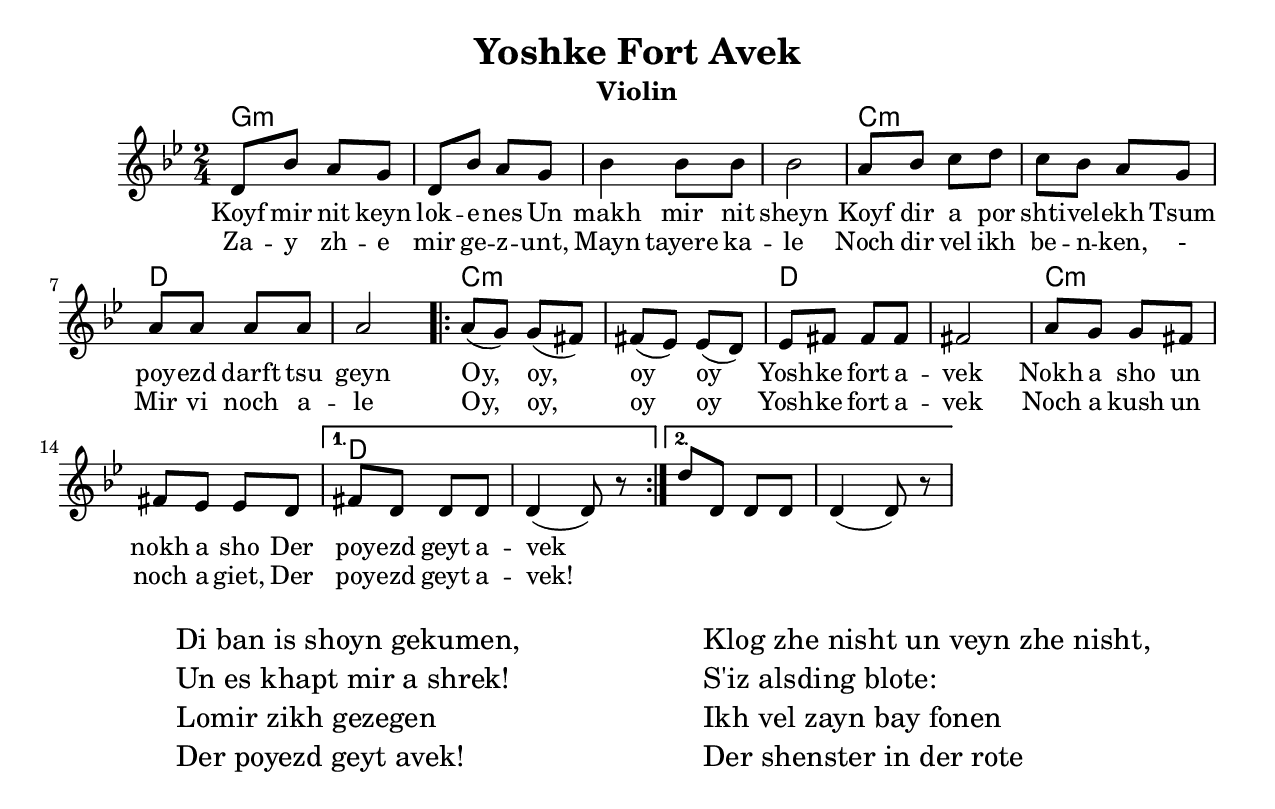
\version "2.18.0"
\include "english.ly"
%\pointAndClickOff
\paper{
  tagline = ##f
  print-all-headers = ##t
  #(set-paper-size "letter")
}
date = #(strftime "%d-%m-%Y" (localtime (current-time)))

%\markup{ \italic{ " Updated " \date  }  }

%\markup{ Got something to say? }

global = {
  \clef treble
  \key a \minor
  \time 2/4
  \set Score.markFormatter = #format-mark-box-alphabet
}

%#################################### Melody ########################
melody = \transpose e d \relative c' {
  \global
  %\partial 16*3 a16 d f   %lead in notes
  e8 c' b a
  e8 c' b a
  c4 c8 c
  c2

  b8 c d e
  d8 c b a
  b8 b b b
  b2

  \repeat volta 2 {
    b8(a) a (gs)
    gs8(f) f(e)
    f8 gs gs gs
    gs2
    b8 a a gs
    gs8 f f e
  }
  \alternative {
    {
      gs8 e e e
      e4(e8) r
    }
    {
      e'8 e,e e
      e4 (e8)r
    }
  }



}
%################################# Lyrics #####################
\addlyrics{

  Koyf mir nit keyn lok -- e -- nes
  Un makh mir nit sheyn
  Koyf dir a por shti -- vel -- ekh
  Tsum poy -- ezd darft tsu geyn

  Oy, oy, oy oy
  Yosh  -- ke fort a  -- vek
  Nokh a sho un nokh a sho
  Der poy -- ezd geyt a -- vek
}
\addlyrics {
  Za -- y zh -- e mir ge -- z -- unt,
  Mayn tayere ka -- le
  Noch dir vel ikh be -- n -- ken,
  - Mir vi noch  2 a -- le

  Oy, oy, oy oy
  Yosh  -- ke fort a  -- vek
  Noch a kush un noch a giet,
  Der poy -- ezd geyt a -- vek!

}





%################################# Chords #######################
harmonies = \transpose e d \chordmode {
  a2*4:m
  d2*2:m
  e2*2
  %b
  d2*2:m
  e2*2
  d2*2:m
  e1*4
}

\score {
  <<
    \new ChordNames {
      \set chordChanges = ##f
      #(set-paper-size "letter")
      #(set-paper-size "letter")
      \harmonies
    }
    \new Staff
    \melody
  >>
  \header{
    title= "Yoshke Fort Avek"
    subtitle=""
    composer= ""
    instrument = "Violin"
    arranger= ""
  }
  \midi{\tempo 4 = 120}
  \layout{indent = 1.0\cm}
}

% more verses:
%\markup{}
\markup {
  \fontsize #2
  \fill-line {
    \hspace #0.1 % distance from left margin
    \column {
      \line {
        ""
        \column {
          "\n"
          "Di ban is shoyn gekumen,"
          "Un es khapt mir a shrek!"
          "Lomir zikh gezegen"
          "Der poyezd geyt avek!"

        }
      }
      \hspace #0.2 % vertical distance between verses
      \line {
        ""
        \column {
          ""
        }
      }
    }
    \hspace #0.1  % horiz. distance between columns
    \column {
      \line {
        ""
        \column {
          "\n"
          "Klog zhe nisht un veyn zhe nisht,"
          "S'iz alsding blote:"
          "Ikh vel zayn bay fonen"
          "Der shenster in der rote"
        }
      }
      \hspace #0.2 % distance between verses
      \line {
        ""
        \column {
          ""
        }
      }
    }
    \hspace #0.1 % distance to right margin
  }
}
